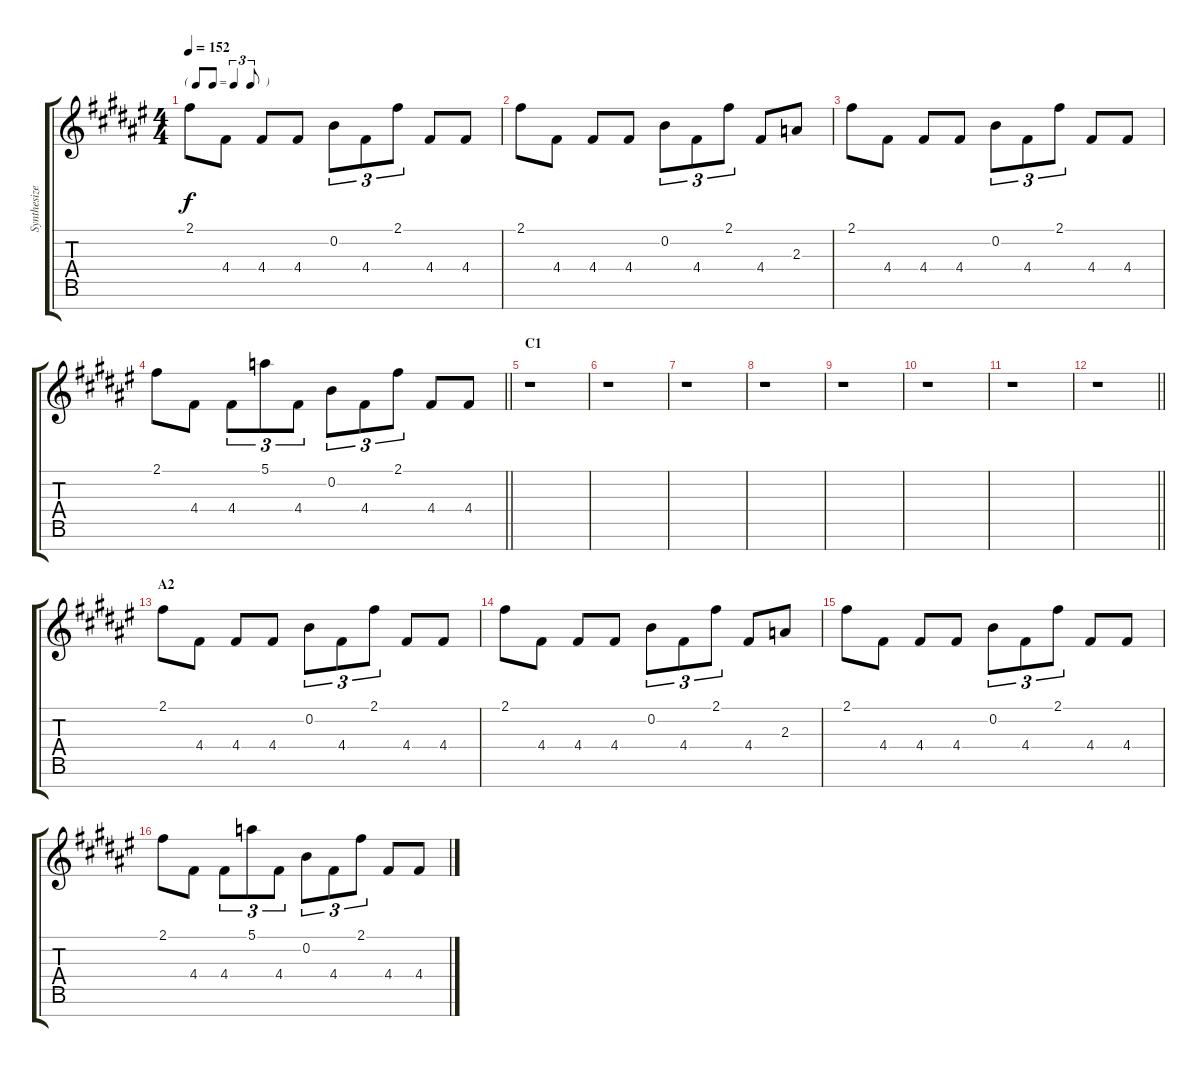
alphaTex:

\track ("Synthesizer II" "Synthesize") {instrument lead1square}
\staff {score tabs}
\tuning (E5 B4 G4 D4 A3 E3 B2) {hide}
\ts (4 4)
\tf triplet8th
\tempo 152
\clef g2
\ks f#
2.1.8{dy f} 4.4.8 4.4.8 4.4.8 0.2.8{tu (3 2)} 4.4.8{tu (3 2)} 2.1.8{tu (3 2)} 4.4.8 4.4.8 |
2.1.8 4.4.8 4.4.8 4.4.8 0.2.8{tu (3 2)} 4.4.8{tu (3 2)} 2.1.8{tu (3 2)} 4.4.8 2.3.8 |
2.1.8 4.4.8 4.4.8 4.4.8 0.2.8{tu (3 2)} 4.4.8{tu (3 2)} 2.1.8{tu (3 2)} 4.4.8 4.4.8 |
\barLineRight lightlight
2.1.8 4.4.8 4.4.8{tu (3 2)} 5.1.8{tu (3 2)} 4.4.8{tu (3 2)} 0.2.8{tu (3 2)} 4.4.8{tu (3 2)} 2.1.8{tu (3 2)} 4.4.8 4.4.8 |
\section ("" "C1")
r.1 |
r.1 |
r.1 |
r.1 |
r.1 |
r.1 |
r.1 |
\barLineRight lightlight
r.1 |
\section ("" "A2")
2.1.8 4.4.8 4.4.8 4.4.8 0.2.8{tu (3 2)} 4.4.8{tu (3 2)} 2.1.8{tu (3 2)} 4.4.8 4.4.8 |
2.1.8 4.4.8 4.4.8 4.4.8 0.2.8{tu (3 2)} 4.4.8{tu (3 2)} 2.1.8{tu (3 2)} 4.4.8 2.3.8 |
2.1.8 4.4.8 4.4.8 4.4.8 0.2.8{tu (3 2)} 4.4.8{tu (3 2)} 2.1.8{tu (3 2)} 4.4.8 4.4.8 |
2.1.8 4.4.8 4.4.8{tu (3 2)} 5.1.8{tu (3 2)} 4.4.8{tu (3 2)} 0.2.8{tu (3 2)} 4.4.8{tu (3 2)} 2.1.8{tu (3 2)} 4.4.8 4.4.8
